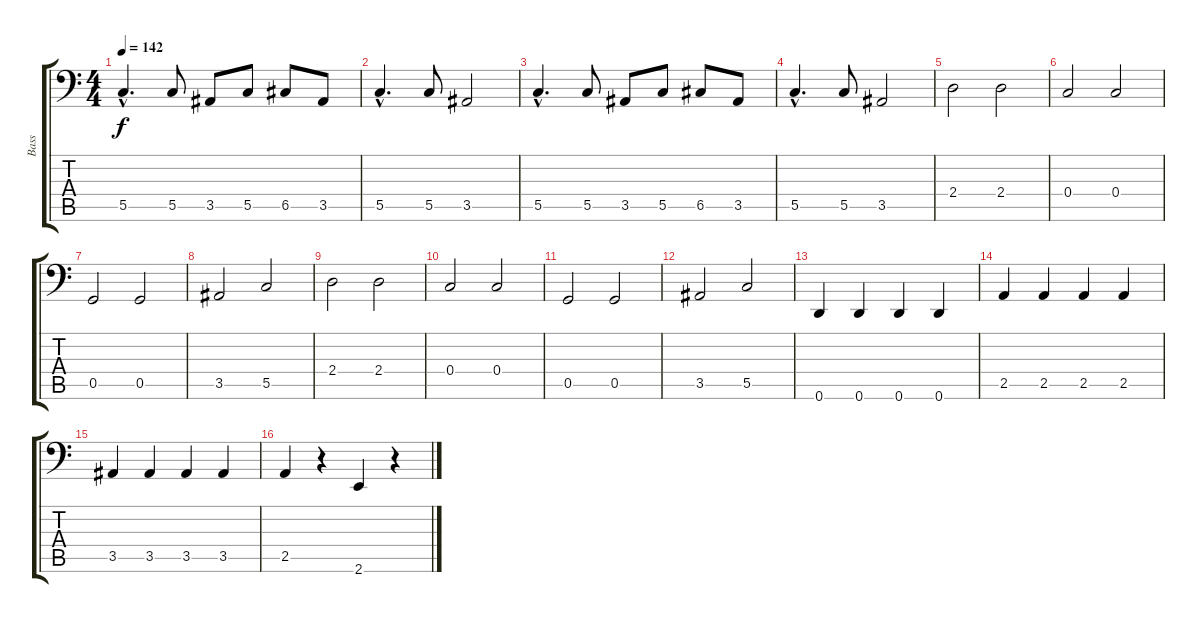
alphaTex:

\track ("Bass" "Bass") {instrument electricbasspick}
\staff {score tabs}
\tuning (D3 A2 F2 C2 G1 D1) {hide}
\ts (4 4)
\tempo 142
\clef f4
\ks c
5.5{hac}.4{d dy f} 5.5.8 3.5.8 5.5.8 6.5.8 3.5.8 |
5.5{hac}.4{d} 5.5.8 3.5.2 |
5.5{hac}.4{d} 5.5.8 3.5.8 5.5.8 6.5.8 3.5.8 |
5.5{hac}.4{d} 5.5.8 3.5.2 |
2.4.2 2.4.2 |
0.4.2 0.4.2 |
0.5.2 0.5.2 |
3.5.2 5.5.2 |
2.4.2 2.4.2 |
0.4.2 0.4.2 |
0.5.2 0.5.2 |
3.5.2 5.5.2 |
0.6.4 0.6.4 0.6.4 0.6.4 |
2.5.4 2.5.4 2.5.4 2.5.4 |
3.5.4 3.5.4 3.5.4 3.5.4 |
2.5.4 r.4 2.6.4 r.4
